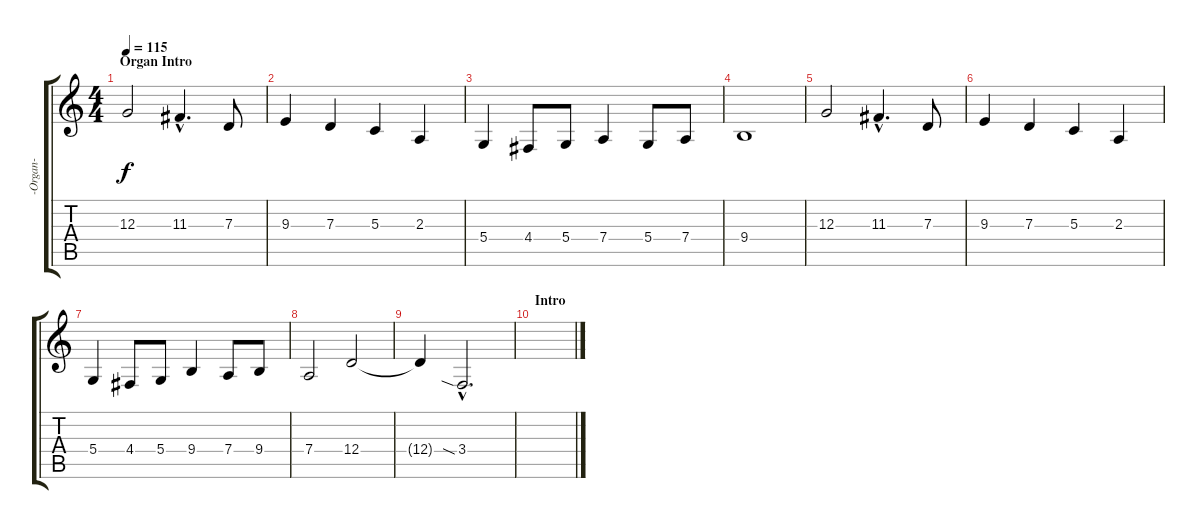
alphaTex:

\track ("-Organ-" "-Organ-") {instrument drawbarorgan}
\staff {score tabs}
\tuning (E4 B3 G3 D3 A2 E2) {hide}
\ts (4 4)
\section ("" "Organ Intro")
\tempo 115
\clef g2
\ks c
12.3.2{dy f instrument drawbarorgan} 11.3{hac}.4{d} 7.3.8 |
9.3.4 7.3.4 5.3.4 2.3.4 |
5.4.4 4.4.8 5.4.8 7.4.4 5.4.8 7.4.8 |
9.4.1 |
12.3.2 11.3{hac}.4{d} 7.3.8 |
9.3.4 7.3.4 5.3.4 2.3.4 |
5.4.4 4.4.8 5.4.8 9.4.4 7.4.8 9.4.8 |
7.4.2 12.4.2 |
12.4{t}.4 3.4{sia hac}.2{d} |
\section ("" "Intro")
